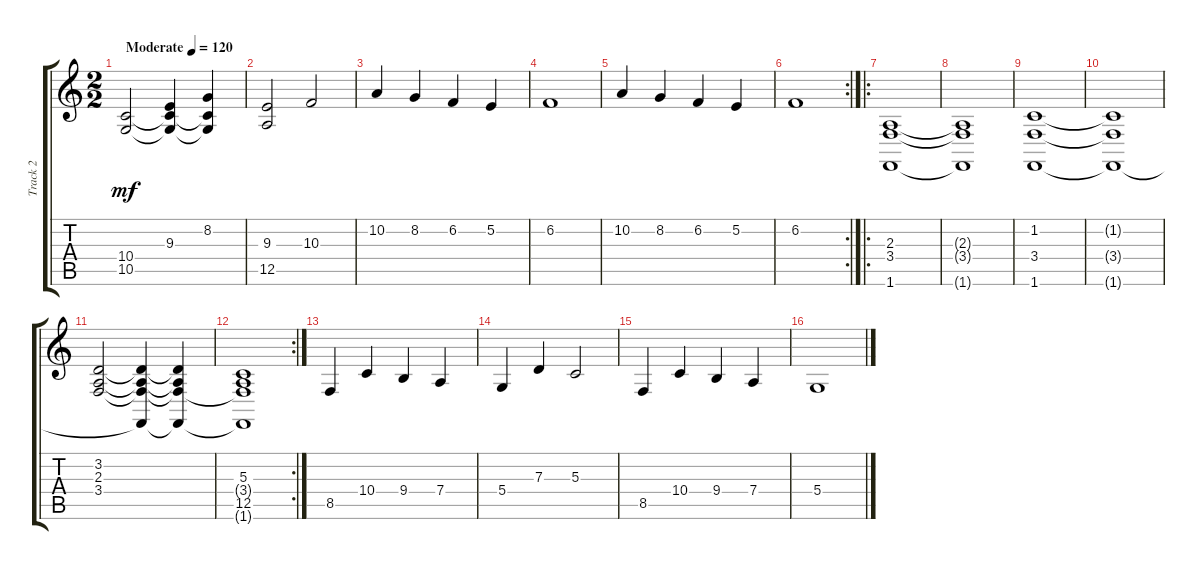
\track ("Track 2" "Track 2") {instrument stringensemble1}
\staff {score tabs}
\tuning (E4 B3 G3 D3 A2 E2) {hide}
\ts (2 2)
\tempo (120 "Moderate")
\clef g2
\ks c
(10.4 10.5).2{dy mf instrument stringensemble1} (9.3 10.4{t} 10.5{t}).4 (8.2 10.4{t} 10.5{t}).4 |
(9.3 12.5).2 10.3.2 |
10.2.4 8.2.4 6.2.4 5.2.4 |
6.2.1 |
10.2.4 8.2.4 6.2.4 5.2.4 |
\rc 2
6.2.1 |
\ro
(2.3 3.4 1.6).1 |
(2.3{t} 3.4{t} 1.6{t}).1 |
(1.2 3.4 1.6).1 |
(1.2{t} 3.4{t} 1.6{t}).1 |
(3.2 2.3 3.4).2 (3.2{t} 2.3{t} 3.4{t} 1.6{t}).4 (3.2{t} 2.3{t} 3.4{t} 1.6{t}).4 |
\rc 2
(5.3 3.4{t} 12.5 1.6{t}).1 |
8.5.4 10.4.4 9.4.4 7.4.4 |
5.4.4 7.3.4 5.3.2 |
8.5.4 10.4.4 9.4.4 7.4.4 |
5.4.1
